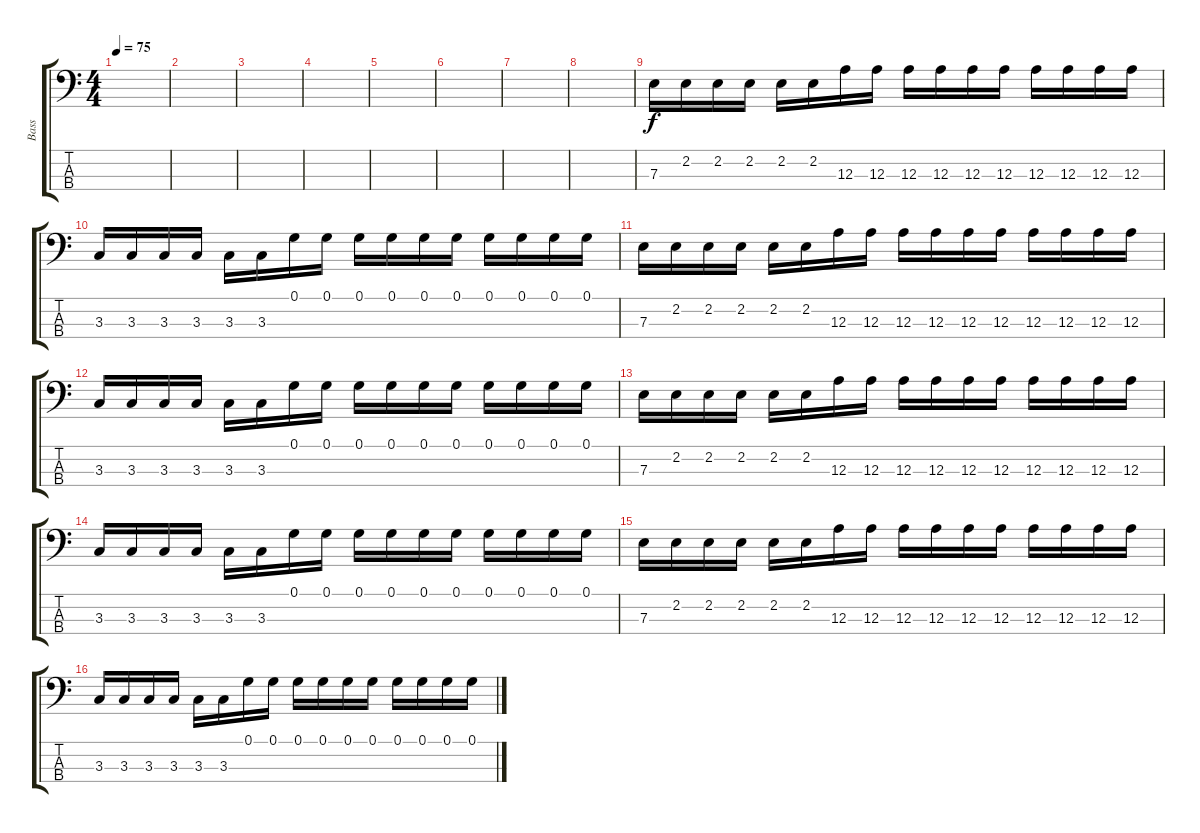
\track ("Bass" "Bass") {instrument electricbasspick}
\staff {score tabs}
\tuning (G2 D2 A1 E1) {hide}
\ts (4 4)
\tempo 75
\clef f4
\ks c
|
|
|
|
|
|
|
|
7.3.16 2.2.16 2.2.16 2.2.16 2.2.16 2.2.16 12.3.16 12.3.16 12.3.16 12.3.16 12.3.16 12.3.16 12.3.16 12.3.16 12.3.16 12.3.16 |
3.3.16 3.3.16 3.3.16 3.3.16 3.3.16 3.3.16 0.1.16 0.1.16 0.1.16 0.1.16 0.1.16 0.1.16 0.1.16 0.1.16 0.1.16 0.1.16 |
7.3.16 2.2.16 2.2.16 2.2.16 2.2.16 2.2.16 12.3.16 12.3.16 12.3.16 12.3.16 12.3.16 12.3.16 12.3.16 12.3.16 12.3.16 12.3.16 |
3.3.16 3.3.16 3.3.16 3.3.16 3.3.16 3.3.16 0.1.16 0.1.16 0.1.16 0.1.16 0.1.16 0.1.16 0.1.16 0.1.16 0.1.16 0.1.16 |
7.3.16 2.2.16 2.2.16 2.2.16 2.2.16 2.2.16 12.3.16 12.3.16 12.3.16 12.3.16 12.3.16 12.3.16 12.3.16 12.3.16 12.3.16 12.3.16 |
3.3.16 3.3.16 3.3.16 3.3.16 3.3.16 3.3.16 0.1.16 0.1.16 0.1.16 0.1.16 0.1.16 0.1.16 0.1.16 0.1.16 0.1.16 0.1.16 |
7.3.16 2.2.16 2.2.16 2.2.16 2.2.16 2.2.16 12.3.16 12.3.16 12.3.16 12.3.16 12.3.16 12.3.16 12.3.16 12.3.16 12.3.16 12.3.16 |
3.3.16 3.3.16 3.3.16 3.3.16 3.3.16 3.3.16 0.1.16 0.1.16 0.1.16 0.1.16 0.1.16 0.1.16 0.1.16 0.1.16 0.1.16 0.1.16
